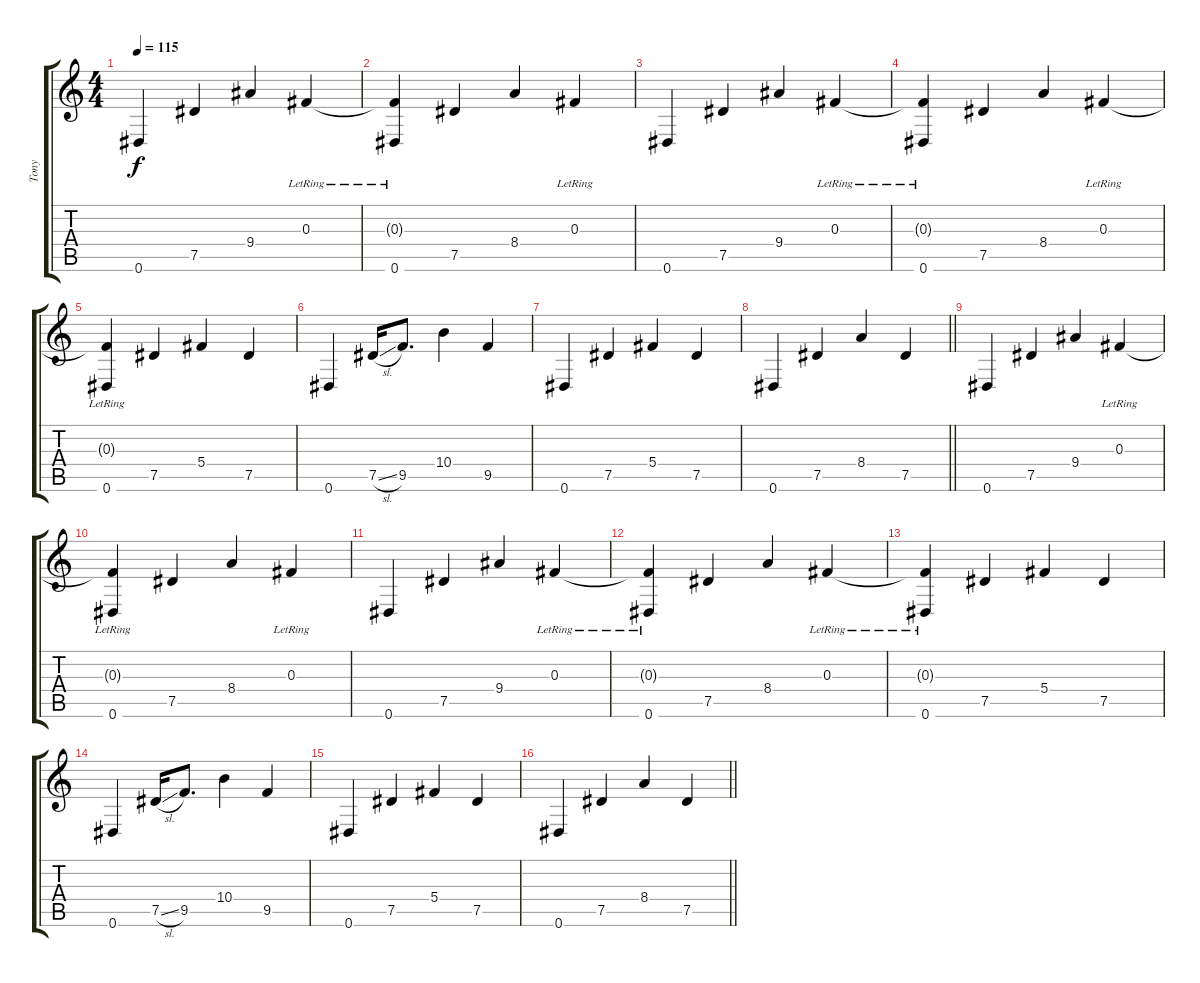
\track ("Tony" "Tony") {instrument distortionguitar}
\staff {score tabs}
\tuning (Eb4 Bb3 Gb3 Db3 Ab2 Eb2) {hide}
\ts (4 4)
\tempo 115
\clef g2
\ks c
0.6.4{dy f} 7.5.4 9.4.4 0.3{lr}.4 |
(0.3{lr t} 0.6).4 7.5.4 8.4.4 0.3{lr}.4 |
0.6.4 7.5.4 9.4.4 0.3{lr}.4 |
(0.3{lr t} 0.6).4 7.5.4 8.4.4 0.3{lr}.4 |
(0.3{lr t} 0.6).4 7.5.4 5.4.4 7.5.4 |
0.6.4 7.5{sl}.16 9.5.8{d} 10.4.4 9.5.4 |
0.6.4 7.5.4 5.4.4 7.5.4 |
\barLineRight lightlight
0.6.4 7.5.4 8.4.4 7.5.4 |
0.6.4 7.5.4 9.4.4 0.3{lr}.4 |
(0.3{lr t} 0.6).4 7.5.4 8.4.4 0.3{lr}.4 |
0.6.4 7.5.4 9.4.4 0.3{lr}.4 |
(0.3{lr t} 0.6).4 7.5.4 8.4.4 0.3{lr}.4 |
(0.3{lr t} 0.6).4 7.5.4 5.4.4 7.5.4 |
0.6.4 7.5{sl}.16 9.5.8{d} 10.4.4 9.5.4 |
0.6.4 7.5.4 5.4.4 7.5.4 |
\barLineRight lightlight
0.6.4 7.5.4 8.4.4 7.5.4
